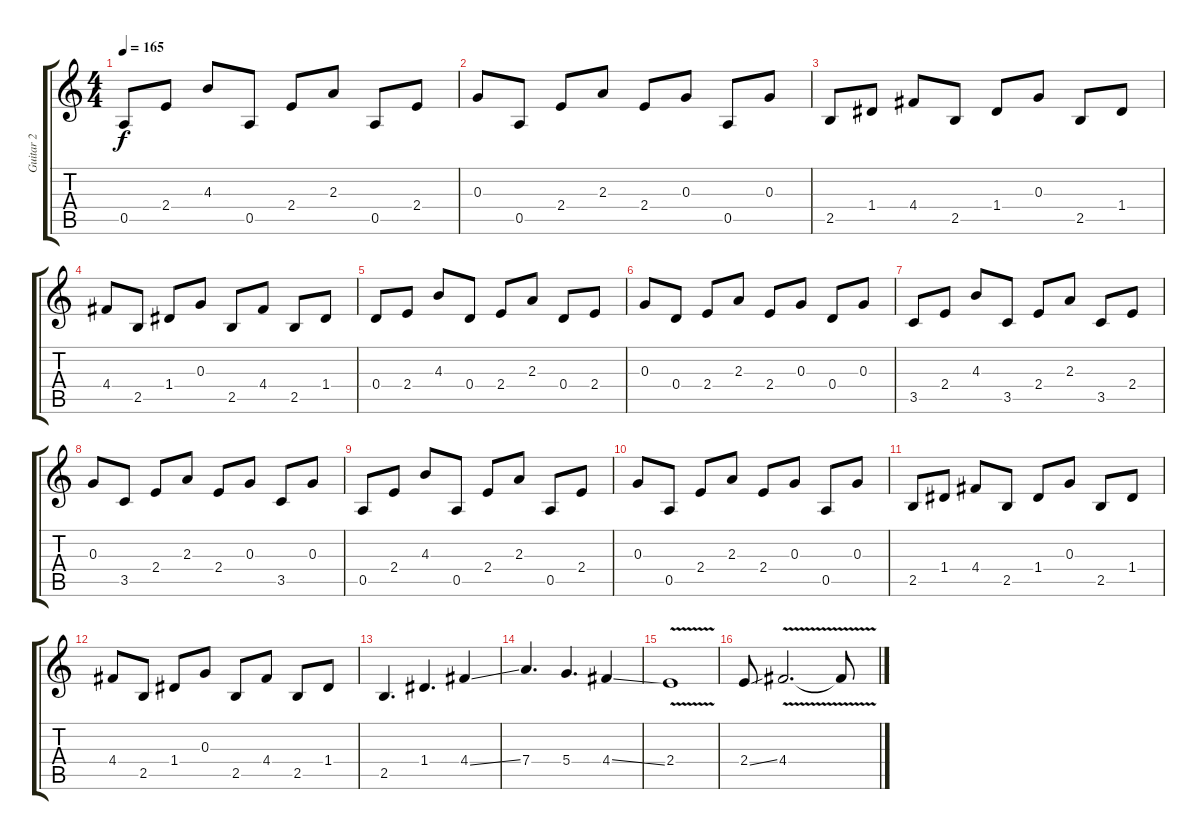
\track ("Guitar 2" "Guitar 2") {instrument distortionguitar}
\staff {score tabs}
\tuning (E4 B3 G3 D3 A2 E2) {hide}
\ts (4 4)
\tempo 165
\clef g2
\ks c
0.5.8{dy f} 2.4.8 4.3.8 0.5.8 2.4.8 2.3.8 0.5.8 2.4.8 |
0.3.8 0.5.8 2.4.8 2.3.8 2.4.8 0.3.8 0.5.8 0.3.8 |
2.5.8 1.4.8 4.4.8 2.5.8 1.4.8 0.3.8 2.5.8 1.4.8 |
4.4.8 2.5.8 1.4.8 0.3.8 2.5.8 4.4.8 2.5.8 1.4.8 |
0.4.8 2.4.8 4.3.8 0.4.8 2.4.8 2.3.8 0.4.8 2.4.8 |
0.3.8 0.4.8 2.4.8 2.3.8 2.4.8 0.3.8 0.4.8 0.3.8 |
3.5.8 2.4.8 4.3.8 3.5.8 2.4.8 2.3.8 3.5.8 2.4.8 |
0.3.8 3.5.8 2.4.8 2.3.8 2.4.8 0.3.8 3.5.8 0.3.8 |
0.5.8 2.4.8 4.3.8 0.5.8 2.4.8 2.3.8 0.5.8 2.4.8 |
0.3.8 0.5.8 2.4.8 2.3.8 2.4.8 0.3.8 0.5.8 0.3.8 |
2.5.8 1.4.8 4.4.8 2.5.8 1.4.8 0.3.8 2.5.8 1.4.8 |
4.4.8 2.5.8 1.4.8 0.3.8 2.5.8 4.4.8 2.5.8 1.4.8 |
2.5.4{d} 1.4.4{d} 4.4{ss}.4 |
7.4.4{d} 5.4.4{d} 4.4{ss}.4 |
2.4{v}.1 |
2.4{ss}.8 4.4{v}.2{d} 4.4{t}.8
